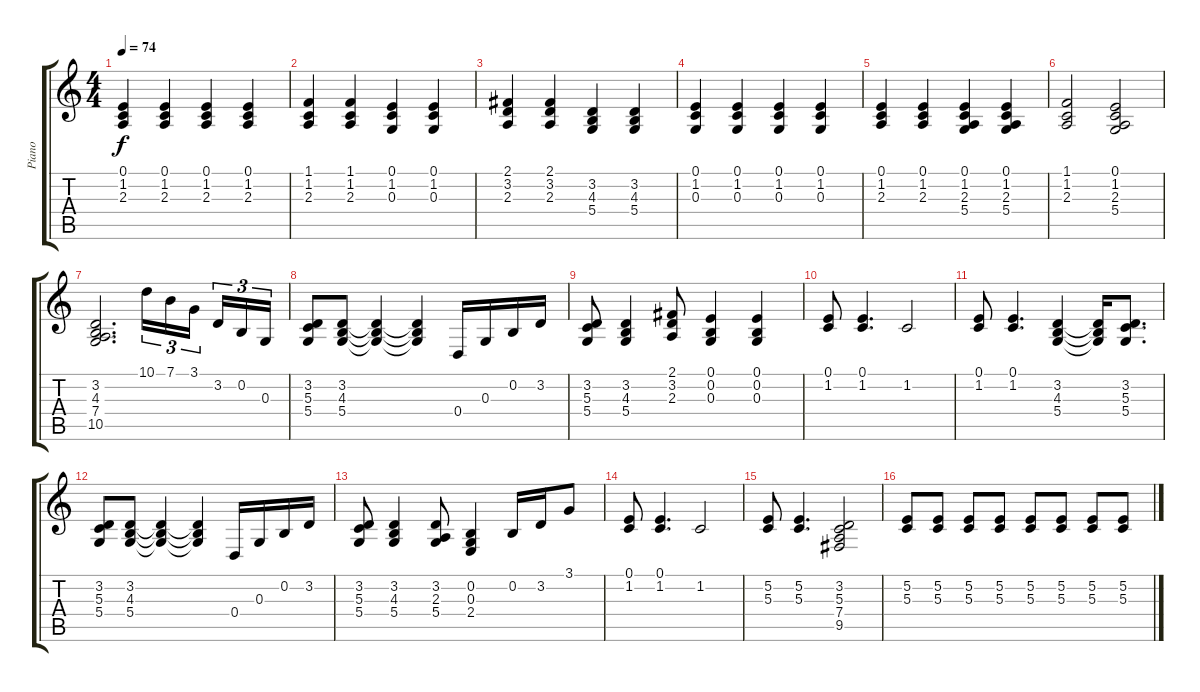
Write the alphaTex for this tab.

\track ("Piano" "Piano") {instrument acousticgrandpiano}
\staff {score tabs}
\tuning (E4 B3 G3 D3 A2 E2) {hide}
\ts (4 4)
\tempo 74
\clef g2
\ks c
(0.1 1.2 2.3).4{dy f} (0.1 1.2 2.3).4 (0.1 1.2 2.3).4 (0.1 1.2 2.3).4 |
(1.1 1.2 2.3).4 (1.1 1.2 2.3).4 (0.1 1.2 0.3).4 (0.1 1.2 0.3).4 |
(2.1 3.2 2.3).4 (2.1 3.2 2.3).4 (3.2 4.3 5.4).4 (3.2 4.3 5.4).4 |
(0.1 1.2 0.3).4 (0.1 1.2 0.3).4 (0.1 1.2 0.3).4 (0.1 1.2 0.3).4 |
(0.1 1.2 2.3).4 (0.1 1.2 2.3).4 (0.1 1.2 2.3 5.4).4 (0.1 1.2 2.3 5.4).4 |
(1.1 1.2 2.3).2 (0.1 1.2 2.3 5.4).2 |
(3.2 4.3 7.4 10.5).2{d} 10.1.16{tu (3 2)} 7.1.16{tu (3 2)} 3.1.16{tu (3 2) beam splitsecondary} 3.2.16{tu (3 2)} 0.2.16{tu (3 2)} 0.3.16{tu (3 2)} |
(3.2 5.3 5.4).8 (3.2 4.3 5.4).8 (3.2{t} 4.3{t} 5.4{t}).4 (3.2{t} 4.3{t} 5.4{t}).4 0.4.16 0.3.16 0.2.16 3.2.16 |
(3.2 5.3 5.4).8 (3.2 4.3 5.4).4 (2.1 3.2 2.3).8 (0.1 0.2 0.3).4 (0.1 0.2 0.3).4 |
(0.1 1.2).8 (0.1 1.2).4{d} 1.2.2 |
(0.1 1.2).8 (0.1 1.2).4{d} (3.2 4.3 5.4).4 (3.2{t} 4.3{t} 5.4{t}).16 (3.2 5.3 5.4).8{d} |
(3.2 5.3 5.4).8 (3.2 4.3 5.4).8 (3.2{t} 4.3{t} 5.4{t}).4 (3.2{t} 4.3{t} 5.4{t}).4 0.4.16 0.3.16 0.2.16 3.2.16 |
(3.2 5.3 5.4).8 (3.2 4.3 5.4).4 (3.2 2.3 5.4).8 (0.2 0.3 2.4).4 0.2.16 3.2.16 3.1.8 |
(0.1 1.2).8 (0.1 1.2).4{d} 1.2.2 |
(5.2 5.3).8 (5.2 5.3).4{d} (3.2 5.3 7.4 9.5).2 |
(5.2 5.3).8 (5.2 5.3).8 (5.2 5.3).8 (5.2 5.3).8 (5.2 5.3).8 (5.2 5.3).8 (5.2 5.3).8 (5.2 5.3).8
